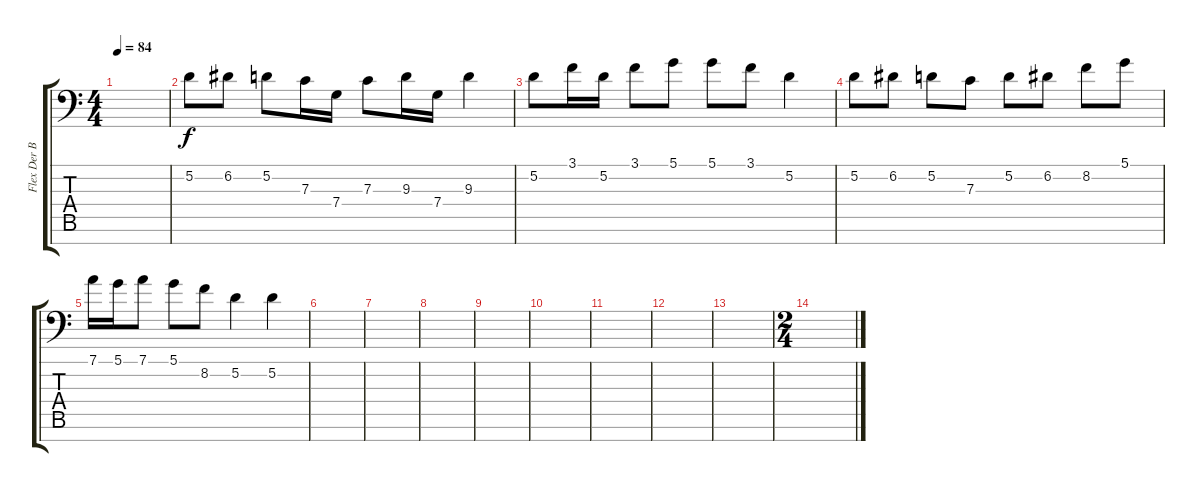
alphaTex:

\track ("Flex Der Biegsame (Dreheiler)" "Flex Der B") {instrument viola}
\staff {score tabs}
\tuning (D4 A3 F3 C3 G2 D2 A1) {hide}
\ts (4 4)
\tempo 84
\clef f4
\ks c
|
5.2.8 6.2.8 5.2.8 7.3.16 7.4.16 7.3.8 9.3.16 7.4.16 9.3.4 |
5.2.8 3.1.16 5.2.16 3.1.8 5.1.8 5.1.8 3.1.8 5.2.4 |
5.2.8 6.2.8 5.2.8 7.3.8 5.2.8 6.2.8 8.2.8 5.1.8 |
7.1.16 5.1.16 7.1.8 5.1.8 8.2.8 5.2.4 5.2.4 |
|
|
|
|
|
|
|
|
\ts (2 4)
